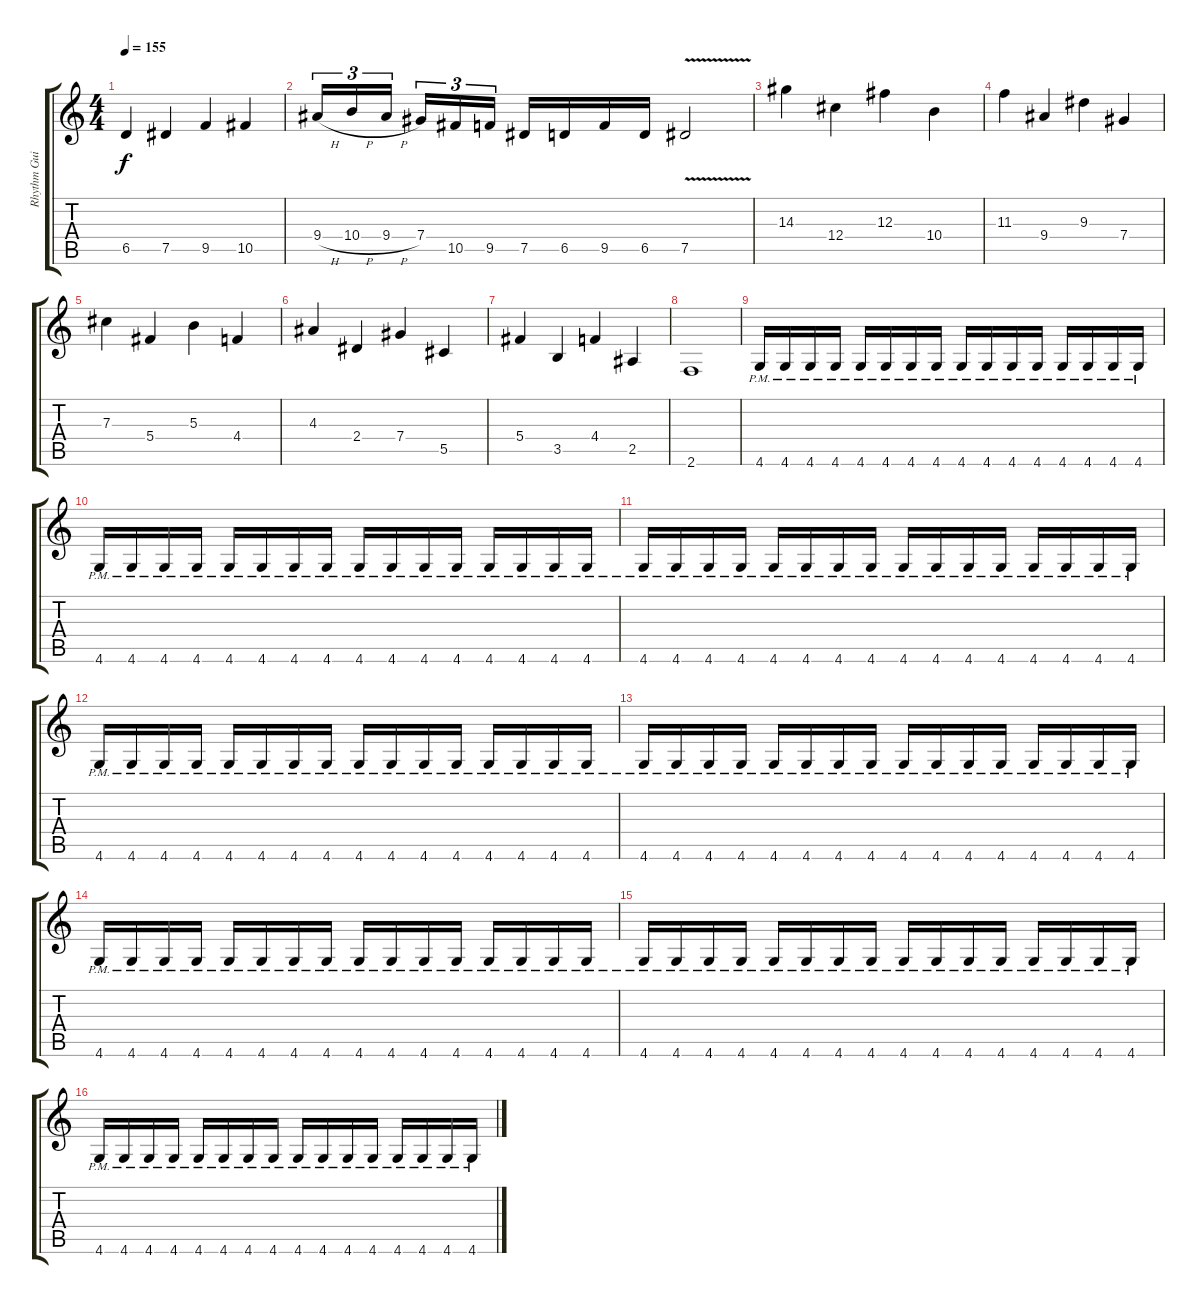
\track ("Rhythm Guitar (Malmsteen)" "Rhythm Gui") {instrument distortionguitar}
\staff {score tabs}
\tuning (Eb4 Bb3 Gb3 Db3 Ab2 Eb2) {hide}
\ts (4 4)
\tempo 155
\clef g2
\ks c
6.5.4{dy f} 7.5.4 9.5.4 10.5.4 |
9.4{h}.16{tu (3 2)} 10.4{h}.16{tu (3 2)} 9.4{h}.16{tu (3 2) beam splitsecondary} 7.4.16{tu (3 2)} 10.5.16{tu (3 2)} 9.5.16{tu (3 2)} 7.5.16 6.5.16 9.5.16 6.5.16 7.5{v}.2 |
14.3.4 12.4.4 12.3.4 10.4.4 |
11.3.4 9.4.4 9.3.4 7.4.4 |
7.3.4 5.4.4 5.3.4 4.4.4 |
4.3.4 2.4.4 7.4.4 5.5.4 |
5.4.4 3.5.4 4.4.4 2.5.4 |
2.6.1 |
4.6{pm}.16 4.6{pm}.16 4.6{pm}.16 4.6{pm}.16 4.6{pm}.16 4.6{pm}.16 4.6{pm}.16 4.6{pm}.16 4.6{pm}.16 4.6{pm}.16 4.6{pm}.16 4.6{pm}.16 4.6{pm}.16 4.6{pm}.16 4.6{pm}.16 4.6{pm}.16 |
4.6{pm}.16 4.6{pm}.16 4.6{pm}.16 4.6{pm}.16 4.6{pm}.16 4.6{pm}.16 4.6{pm}.16 4.6{pm}.16 4.6{pm}.16 4.6{pm}.16 4.6{pm}.16 4.6{pm}.16 4.6{pm}.16 4.6{pm}.16 4.6{pm}.16 4.6{pm}.16 |
4.6{pm}.16 4.6{pm}.16 4.6{pm}.16 4.6{pm}.16 4.6{pm}.16 4.6{pm}.16 4.6{pm}.16 4.6{pm}.16 4.6{pm}.16 4.6{pm}.16 4.6{pm}.16 4.6{pm}.16 4.6{pm}.16 4.6{pm}.16 4.6{pm}.16 4.6{pm}.16 |
4.6{pm}.16 4.6{pm}.16 4.6{pm}.16 4.6{pm}.16 4.6{pm}.16 4.6{pm}.16 4.6{pm}.16 4.6{pm}.16 4.6{pm}.16 4.6{pm}.16 4.6{pm}.16 4.6{pm}.16 4.6{pm}.16 4.6{pm}.16 4.6{pm}.16 4.6{pm}.16 |
4.6{pm}.16 4.6{pm}.16 4.6{pm}.16 4.6{pm}.16 4.6{pm}.16 4.6{pm}.16 4.6{pm}.16 4.6{pm}.16 4.6{pm}.16 4.6{pm}.16 4.6{pm}.16 4.6{pm}.16 4.6{pm}.16 4.6{pm}.16 4.6{pm}.16 4.6{pm}.16 |
4.6{pm}.16 4.6{pm}.16 4.6{pm}.16 4.6{pm}.16 4.6{pm}.16 4.6{pm}.16 4.6{pm}.16 4.6{pm}.16 4.6{pm}.16 4.6{pm}.16 4.6{pm}.16 4.6{pm}.16 4.6{pm}.16 4.6{pm}.16 4.6{pm}.16 4.6{pm}.16 |
4.6{pm}.16 4.6{pm}.16 4.6{pm}.16 4.6{pm}.16 4.6{pm}.16 4.6{pm}.16 4.6{pm}.16 4.6{pm}.16 4.6{pm}.16 4.6{pm}.16 4.6{pm}.16 4.6{pm}.16 4.6{pm}.16 4.6{pm}.16 4.6{pm}.16 4.6{pm}.16 |
4.6{pm}.16 4.6{pm}.16 4.6{pm}.16 4.6{pm}.16 4.6{pm}.16 4.6{pm}.16 4.6{pm}.16 4.6{pm}.16 4.6{pm}.16 4.6{pm}.16 4.6{pm}.16 4.6{pm}.16 4.6{pm}.16 4.6{pm}.16 4.6{pm}.16 4.6{pm}.16
